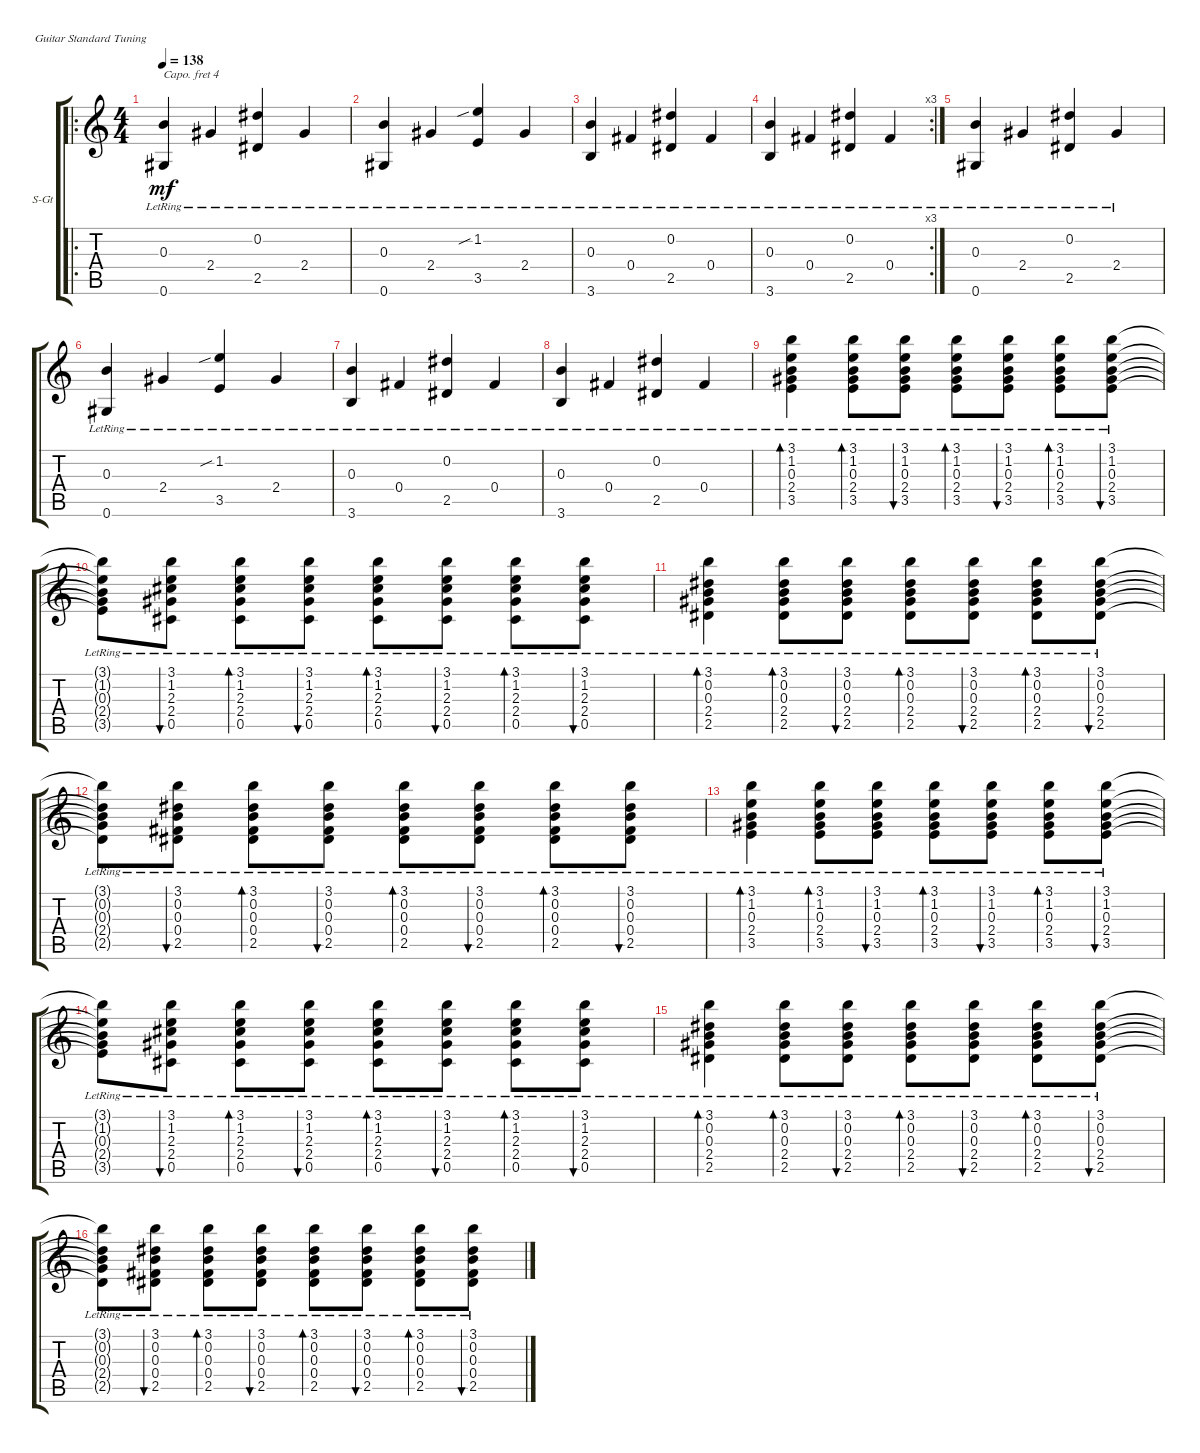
\defaultSystemsLayout 4
\bracketExtendMode groupsimilarinstruments
\firstSystemTrackNameOrientation horizontal
\otherSystemsTrackNameOrientation horizontal
\track ("Steel Guitar" "S-Gt") {instrument acousticguitarsteel}
\staff {score tabs}
\capo 4
\tuning (E4 B3 G3 D3 A2 E2)
\ro
\ts (4 4)
\tempo 138
\clef g2
\ks c
(0.6{lr} 0.3{lr}).4{dy mf} 2.4{lr}.4 (2.5{lr} 0.2{lr}).4 2.4{lr}.4 |
(0.6{lr} 0.3{lr}).4 2.4{lr}.4 (1.2{sib lr} 3.5{lr}).4 2.4{lr}.4 |
(3.6{lr} 0.3{lr}).4 0.4{lr}.4 (2.5{lr} 0.2{lr}).4 0.4{lr}.4 |
\rc 3
(3.6{lr} 0.3{lr}).4 0.4{lr}.4 (2.5{lr} 0.2{lr}).4 0.4{lr}.4 |
(0.6{lr} 0.3{lr}).4 2.4{lr}.4 (2.5{lr} 0.2{lr}).4 2.4{lr}.4 |
(0.6{lr} 0.3{lr}).4 2.4{lr}.4 (1.2{sib lr} 3.5{lr}).4 2.4{lr}.4 |
(3.6{lr} 0.3{lr}).4 0.4{lr}.4 (2.5{lr} 0.2{lr}).4 0.4{lr}.4 |
(3.6{lr} 0.3{lr}).4 0.4{lr}.4 (2.5{lr} 0.2{lr}).4 0.4{lr}.4 |
(3.1{lr} 1.2{lr} 0.3{lr} 2.4{lr} 3.5{lr}).4{bd 30} (3.1{lr} 1.2{lr} 0.3{lr} 2.4{lr} 3.5{lr}).8{bd 30} (3.1{lr} 1.2{lr} 0.3{lr} 2.4{lr} 3.5{lr}).8{bu 30} (3.1{lr} 1.2{lr} 0.3{lr} 2.4{lr} 3.5{lr}).8{bd 30} (3.1{lr} 1.2{lr} 0.3{lr} 2.4{lr} 3.5{lr}).8{bu 30} (3.1{lr} 1.2{lr} 0.3{lr} 2.4{lr} 3.5{lr}).8{bd 30} (3.1{lr} 1.2{lr} 0.3{lr} 2.4{lr} 3.5{lr}).8{bu 30} |
(3.5{lr t} 2.4{lr t} 0.3{lr t} 1.2{lr t} 3.1{lr t}).8 (0.5{lr} 2.4{lr} 2.3{lr} 1.2{lr} 3.1{lr}).8{bu 30} (0.5{lr} 2.4{lr} 2.3{lr} 1.2{lr} 3.1{lr}).8{bd 30} (0.5{lr} 2.4{lr} 2.3{lr} 1.2{lr} 3.1{lr}).8{bu 30} (0.5{lr} 2.4{lr} 2.3{lr} 1.2{lr} 3.1{lr}).8{bd 30} (0.5{lr} 2.4{lr} 2.3{lr} 1.2{lr} 3.1{lr}).8{bu 30} (0.5{lr} 2.4{lr} 2.3{lr} 1.2{lr} 3.1{lr}).8{bd 30} (0.5{lr} 2.4{lr} 2.3{lr} 1.2{lr} 3.1{lr}).8{bu 30} |
(3.1{lr} 0.2{lr} 0.3{lr} 2.4{lr} 2.5{lr}).4{bd 30} (3.1{lr} 0.2{lr} 0.3{lr} 2.4{lr} 2.5{lr}).8{bd 30} (3.1{lr} 0.2{lr} 0.3{lr} 2.4{lr} 2.5{lr}).8{bu 30} (3.1{lr} 0.2{lr} 0.3{lr} 2.4{lr} 2.5{lr}).8{bd 30} (3.1{lr} 0.2{lr} 0.3{lr} 2.4{lr} 2.5{lr}).8{bu 30} (3.1{lr} 0.2{lr} 0.3{lr} 2.4{lr} 2.5{lr}).8{bd 30} (3.1{lr} 0.2{lr} 0.3{lr} 2.4{lr} 2.5{lr}).8{bu 30} |
(3.1{lr t} 0.2{lr t} 0.3{lr t} 2.4{lr t} 2.5{lr t}).8 (2.5{lr} 0.4{lr} 0.3{lr} 0.2{lr} 3.1{lr}).8{bu 30} (2.5{lr} 0.4{lr} 0.3{lr} 0.2{lr} 3.1{lr}).8{bd 30} (2.5{lr} 0.4{lr} 0.3{lr} 0.2{lr} 3.1{lr}).8{bu 30} (2.5{lr} 0.4{lr} 0.3{lr} 0.2{lr} 3.1{lr}).8{bd 30} (2.5{lr} 0.4{lr} 0.3{lr} 0.2{lr} 3.1{lr}).8{bu 30} (2.5{lr} 0.4{lr} 0.3{lr} 0.2{lr} 3.1{lr}).8{bd 30} (2.5{lr} 0.4{lr} 0.3{lr} 0.2{lr} 3.1{lr}).8{bu 30} |
(3.1{lr} 1.2{lr} 0.3{lr} 2.4{lr} 3.5{lr}).4{bd 30} (3.1{lr} 1.2{lr} 0.3{lr} 2.4{lr} 3.5{lr}).8{bd 30} (3.1{lr} 1.2{lr} 0.3{lr} 2.4{lr} 3.5{lr}).8{bu 30} (3.1{lr} 1.2{lr} 0.3{lr} 2.4{lr} 3.5{lr}).8{bd 30} (3.1{lr} 1.2{lr} 0.3{lr} 2.4{lr} 3.5{lr}).8{bu 30} (3.1{lr} 1.2{lr} 0.3{lr} 2.4{lr} 3.5{lr}).8{bd 30} (3.1{lr} 1.2{lr} 0.3{lr} 2.4{lr} 3.5{lr}).8{bu 30} |
(3.5{lr t} 2.4{lr t} 0.3{lr t} 1.2{lr t} 3.1{lr t}).8 (0.5{lr} 2.4{lr} 2.3{lr} 1.2{lr} 3.1{lr}).8{bu 30} (0.5{lr} 2.4{lr} 2.3{lr} 1.2{lr} 3.1{lr}).8{bd 30} (0.5{lr} 2.4{lr} 2.3{lr} 1.2{lr} 3.1{lr}).8{bu 30} (0.5{lr} 2.4{lr} 2.3{lr} 1.2{lr} 3.1{lr}).8{bd 30} (0.5{lr} 2.4{lr} 2.3{lr} 1.2{lr} 3.1{lr}).8{bu 30} (0.5{lr} 2.4{lr} 2.3{lr} 1.2{lr} 3.1{lr}).8{bd 30} (0.5{lr} 2.4{lr} 2.3{lr} 1.2{lr} 3.1{lr}).8{bu 30} |
(3.1{lr} 0.2{lr} 0.3{lr} 2.4{lr} 2.5{lr}).4{bd 30} (3.1{lr} 0.2{lr} 0.3{lr} 2.4{lr} 2.5{lr}).8{bd 30} (3.1{lr} 0.2{lr} 0.3{lr} 2.4{lr} 2.5{lr}).8{bu 30} (3.1{lr} 0.2{lr} 0.3{lr} 2.4{lr} 2.5{lr}).8{bd 30} (3.1{lr} 0.2{lr} 0.3{lr} 2.4{lr} 2.5{lr}).8{bu 30} (3.1{lr} 0.2{lr} 0.3{lr} 2.4{lr} 2.5{lr}).8{bd 30} (3.1{lr} 0.2{lr} 0.3{lr} 2.4{lr} 2.5{lr}).8{bu 30} |
(3.1{lr t} 0.2{lr t} 0.3{lr t} 2.4{lr t} 2.5{lr t}).8 (2.5{lr} 0.4{lr} 0.3{lr} 0.2{lr} 3.1{lr}).8{bu 30} (2.5{lr} 0.4{lr} 0.3{lr} 0.2{lr} 3.1{lr}).8{bd 30} (2.5{lr} 0.4{lr} 0.3{lr} 0.2{lr} 3.1{lr}).8{bu 30} (2.5{lr} 0.4{lr} 0.3{lr} 0.2{lr} 3.1{lr}).8{bd 30} (2.5{lr} 0.4{lr} 0.3{lr} 0.2{lr} 3.1{lr}).8{bu 30} (2.5{lr} 0.4{lr} 0.3{lr} 0.2{lr} 3.1{lr}).8{bd 30} (2.5{lr} 0.4{lr} 0.3{lr} 0.2{lr} 3.1{lr}).8{bu 30}
